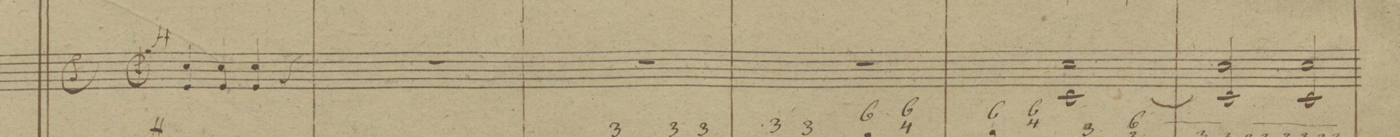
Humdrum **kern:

**kern	**dynam
*I"Corni in F.	*
*clefG2	*
*k[b-]	*
*met(c|)	*
*M2/2	*
4f 4A/	ff
4f 4A/	.
4f 4A/	.
4r	.
=2	=2
1r	.
=3	=3
1r	.
=4	=4
1r	.
=5	=5
1f [1F	.
=6	=6
2f 2F/]	.
2f 2F/	.
=7	=7
*-	*-
